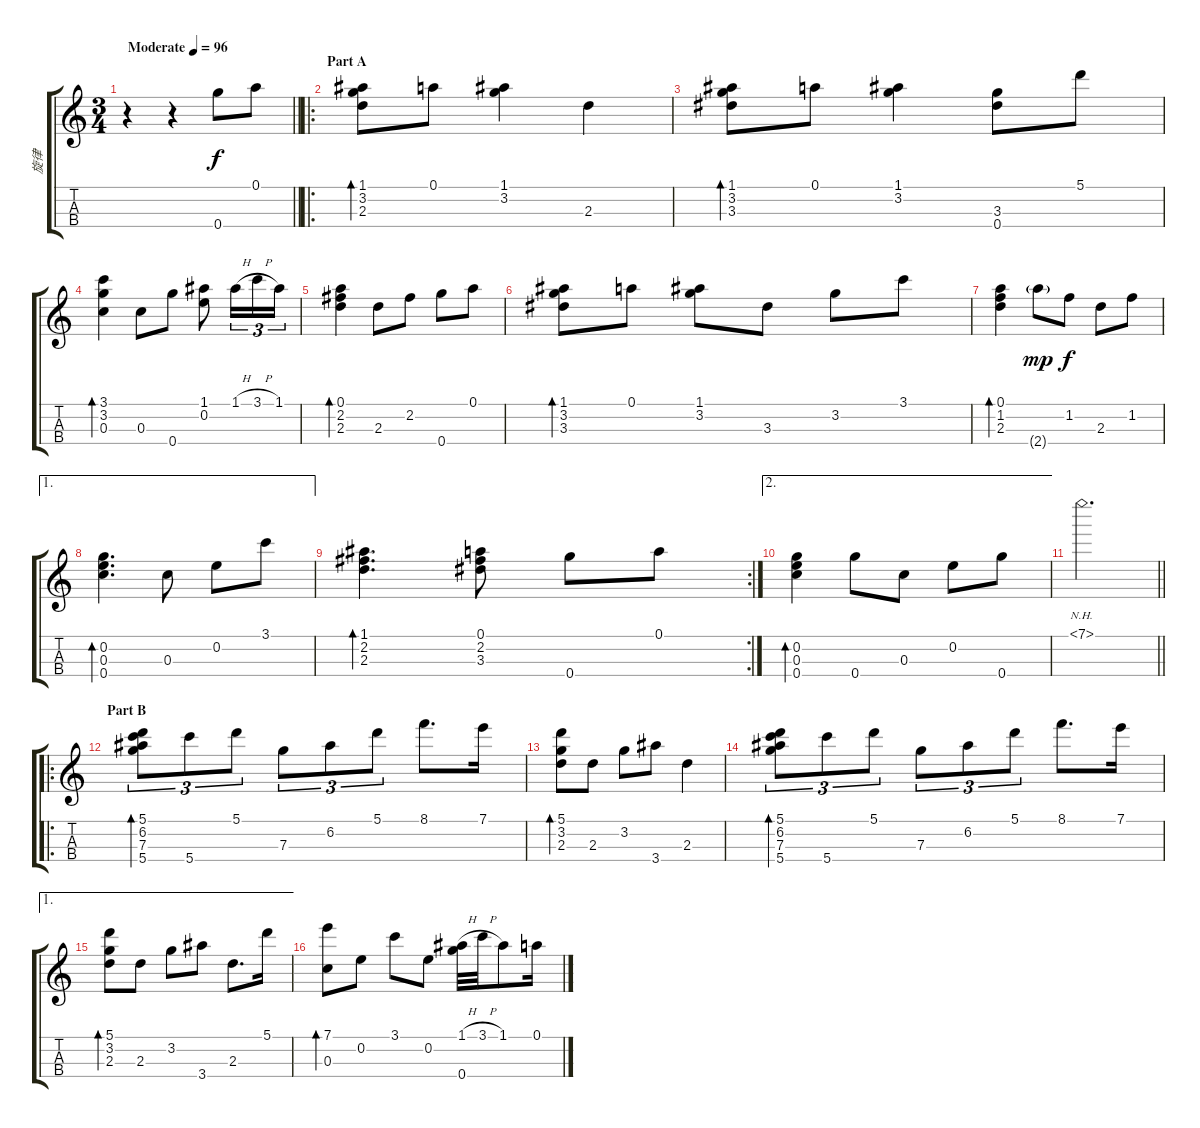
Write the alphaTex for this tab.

\track ("旋律" "旋律") {instrument acousticguitarnylon}
\staff {score tabs}
\tuning (A4 E4 C4 G4) {hide}
\ts (3 4)
\tempo (96 "Moderate")
\clef g2
\barLineRight lightlight
\ks c
r.4{dy f instrument acousticguitarnylon} r.4 0.4.8 0.1.8 |
\ro
\section ("" "Part A")
(1.1 3.2 2.3).8{bd 60} 0.1.8 (1.1 3.2).4 2.3.4 |
(1.1 3.2 3.3).8{bd 60} 0.1.8 (1.1 3.2).4 (3.3 0.4).8 5.1.8 |
(3.1 3.2 0.3).4{bd 60} 0.3.8 0.4.8 (1.1 0.2).8 1.1{h}.16{tu (3 2)} 3.1{h}.16{tu (3 2)} 1.1.16{tu (3 2)} |
(0.1 2.2 2.3).4{bd 60} 2.3.8 2.2.8 0.4.8 0.1.8 |
(1.1 3.2 3.3).8{bd 60} 0.1.8 (1.1 3.2).8 3.3.8 3.2.8 3.1.8 |
(0.1 1.2 2.3).4{bd 60} 2.4{g}.8{dy mp} 1.2.8{dy f} 2.3.8 1.2.8 |
\ae 1
(0.2 0.3 0.4).4{d bd 60} 0.3.8 0.2.8 3.1.8 |
\rc 2
(1.1 2.2 2.3).4{d bd 60} (0.1 2.2 3.3).8 0.4.8 0.1.8 |
\ae 2
(0.2 0.3 0.4).4{bd 60} 0.4.8 0.3.8 0.2.8 0.4.8 |
\barLineRight lightlight
7.1{nh}.2{d} |
\ro
\section ("" "Part B")
(5.1 6.2 7.3 5.4).8{tu (3 2) bd 120} 5.4.8{tu (3 2)} 5.1.8{tu (3 2)} 7.3.8{tu (3 2)} 6.2.8{tu (3 2)} 5.1.8{tu (3 2)} 8.1.8{d} 7.1.16 |
(5.1 3.2 2.3).8{bd 60} 2.3.8 3.2.8 3.4.8 2.3.4 |
(5.1 6.2 7.3 5.4).8{tu (3 2) bd 120} 5.4.8{tu (3 2)} 5.1.8{tu (3 2)} 7.3.8{tu (3 2)} 6.2.8{tu (3 2)} 5.1.8{tu (3 2)} 8.1.8{d} 7.1.16 |
\ae 1
(5.1 3.2 2.3).8{bd 60} 2.3.8 3.2.8 3.4.8 2.3.8{d} 5.1.16 |
(7.1 0.3).8{bd 60} 0.2.8 3.1.8 0.2.8 (1.1{h} 0.4).32 3.1{h}.32 1.1.8 0.1.16
